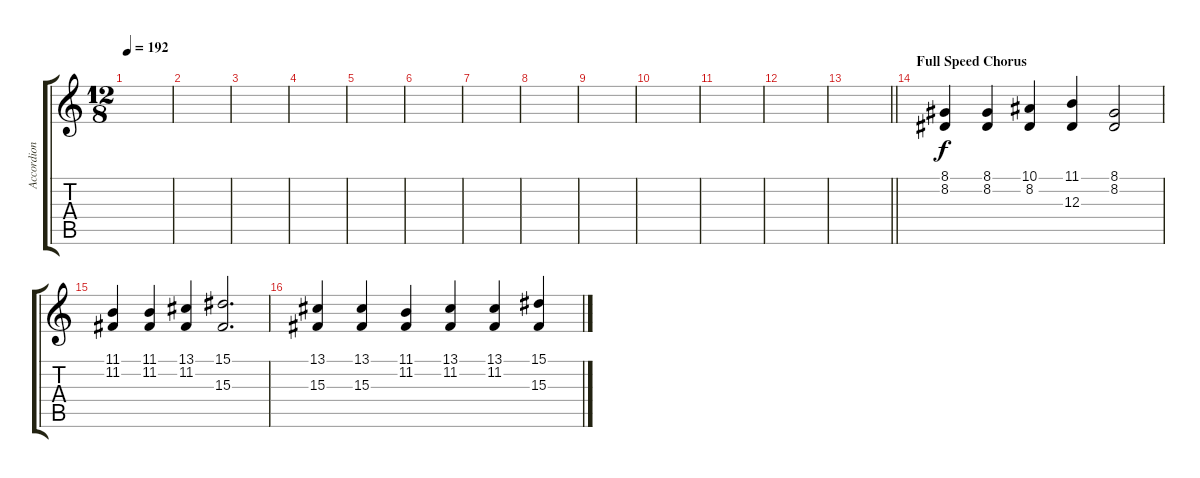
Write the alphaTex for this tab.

\track ("Accordion" "Accordion") {instrument accordion}
\staff {score tabs}
\tuning (C4 G3 Eb3 Bb2 F2 C2) {hide}
\ts (12 8)
\tempo 192
\clef g2
\ks c
|
|
|
|
|
|
|
|
|
|
|
|
\barLineRight lightlight
|
\section ("" "Full Speed Chorus")
(8.1 8.2).4 (8.1 8.2).4 (10.1 8.2).4 (11.1 12.3).4 (8.1 8.2).2 |
(11.1 11.2).4 (11.1 11.2).4 (13.1 11.2).4 (15.1 15.3).2{d} |
(13.1 15.3).4 (13.1 15.3).4 (11.1 11.2).4 (13.1 11.2).4 (13.1 11.2).4 (15.1 15.3).4
